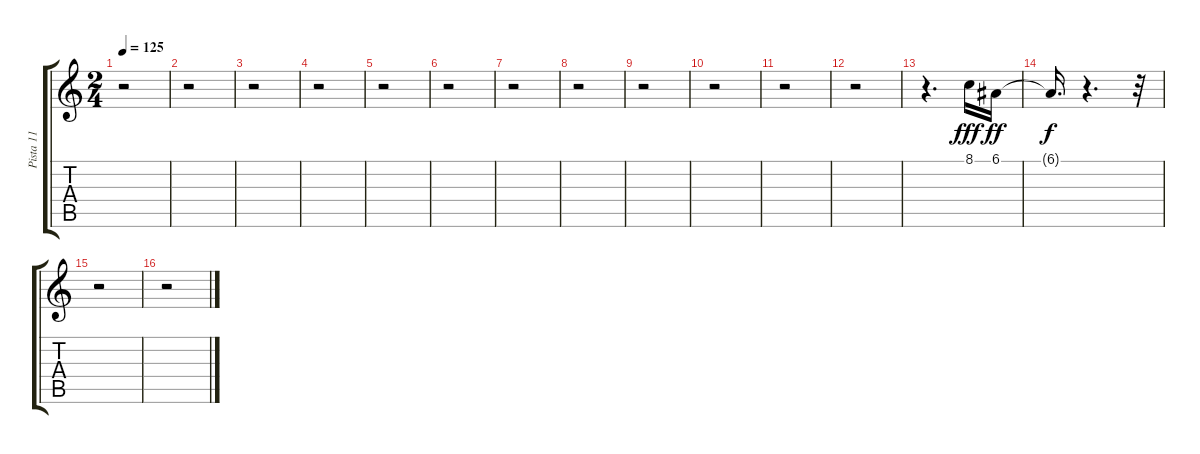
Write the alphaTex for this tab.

\track ("Pista 11" "Pista 11") {instrument brasssection}
\staff {score tabs}
\tuning (E4 B3 G3 D3 A2 E2) {hide}
\ts (2 4)
\tempo 125
\clef g2
\ks c
r.2{dy fff} |
r.2 |
r.2 |
r.2 |
r.2 |
r.2 |
r.2 |
r.2 |
r.2 |
r.2 |
r.2 |
r.2 |
r.4{d} 8.1.16 6.1.16{dy ff} |
6.1{t}.16{d dy f} r.4{d} r.32 |
r.2 |
r.2
